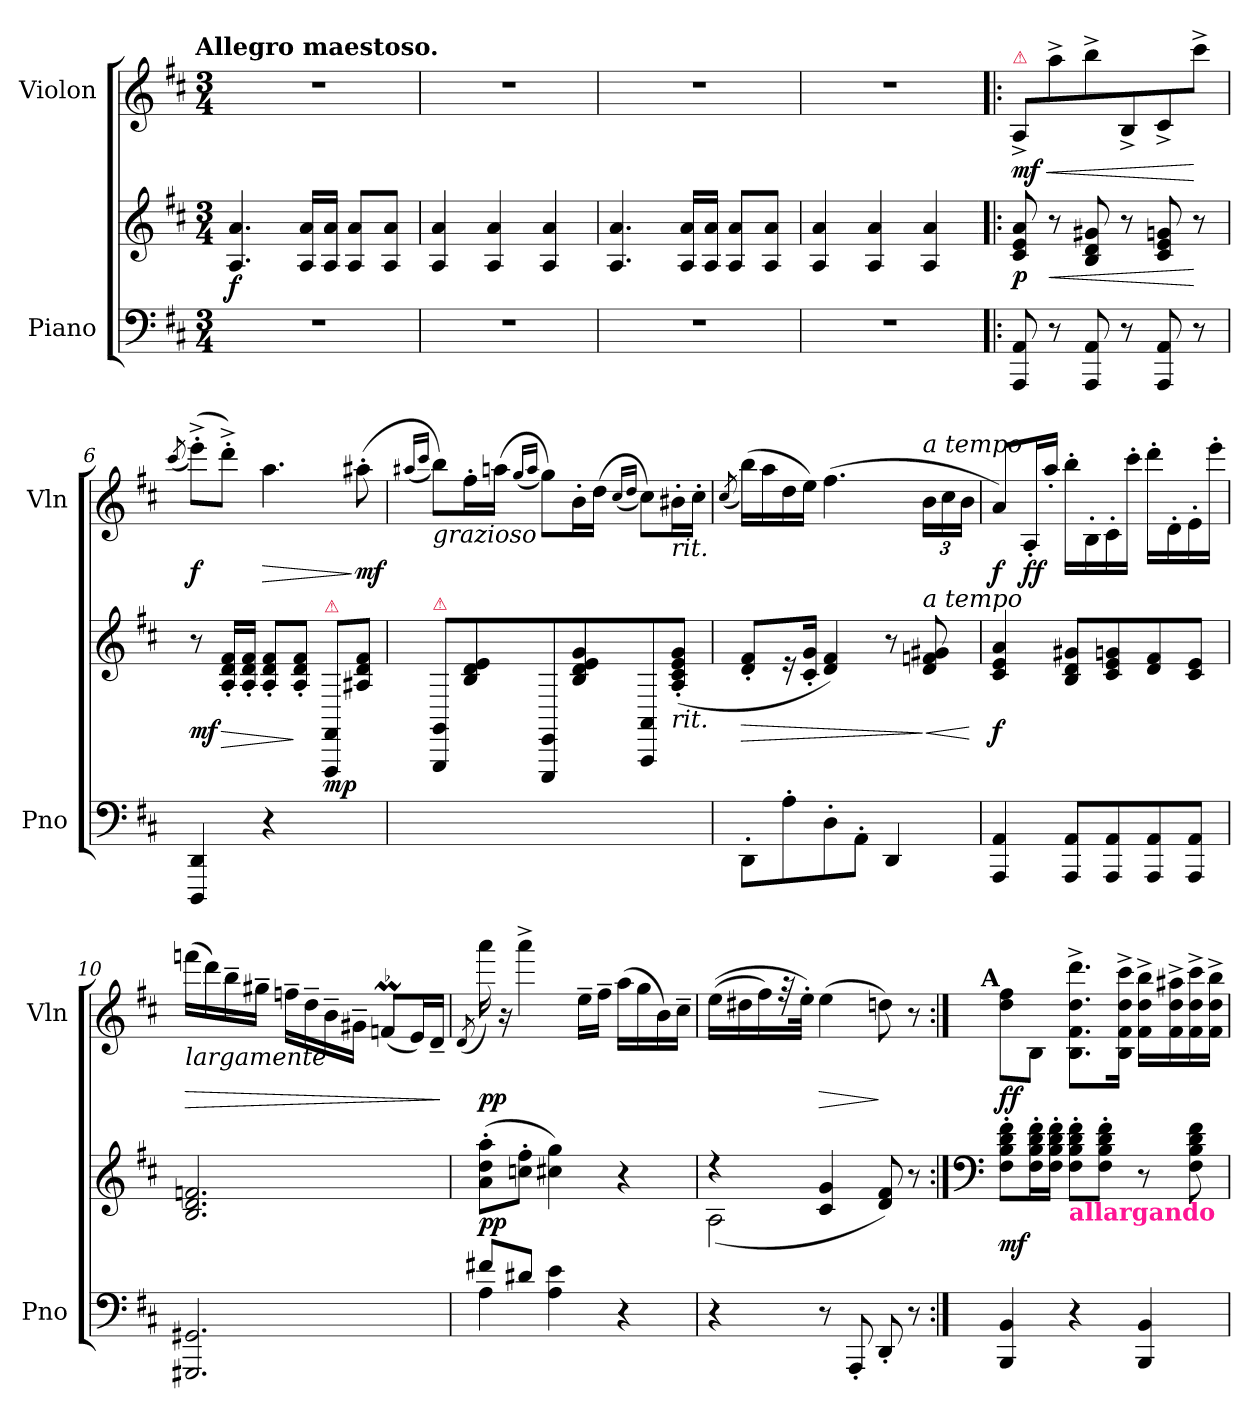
**kern	**kern	**dynam	**kern	**dynam
*part2	*part2	*part2	*part1	*part1
*staff3	*staff2	*staff2/3	*staff1	*staff1
*I"Piano	*	*	*I"Violon	*
*I'Pno	*	*	*I'Vln	*
*clefF4	*clefG2	*	*clefG2	*
*k[f#c#]	*k[f#c#]	*	*k[f#c#]	*
*D:	*D:	*	*D:	*
!!LO:TX:omd:t=Allegro maestoso.
*M3/4	*M3/4	*	*M3/4	*
*MM132	*MM132	*	*MM132	*
=1	=1	=1	=1	=1
2.r	4.A/ 4.a/	f	2.r	.
.	16A/ 16a/LL	.	.	.
.	16A/ 16a/JJ	.	.	.
.	8A/ 8a/L	.	.	.
.	8A/ 8a/J	.	.	.
=2	=2	=2	=2	=2
2.r	4A/ 4a/	.	2.r	.
.	4A/ 4a/	.	.	.
.	4A/ 4a/	.	.	.
=3	=3	=3	=3	=3
2.r	4.A/ 4.a/	.	2.r	.
.	16A/ 16a/LL	.	.	.
.	16A/ 16a/JJ	.	.	.
.	8A/ 8a/L	.	.	.
.	8A/ 8a/J	.	.	.
=4	=4	=4	=4	=4
2.r	4A/ 4a/	.	2.r	.
.	4A/ 4a/	.	.	.
.	4A/ 4a/	.	.	.
=5!|:	=5!|:	=5!|:	=5!|:	=5!|:
!	!	!	!LO:TX:a:color=crimson:t=⚠	!
!	!	!	!	!LO:HP:b
8AAA/ 8AA/	8c#/ 8e/ 8a/	p	8A^>/L	< mf
8r	8r	<	8aa^\	.
8AAA/ 8AA/	8B/ 8d/ 8g#X/	.	8bb^\	.
8r	8r	.	8B^>/	.
8AAA/ 8AA/	8c#/ 8e/ 8gn/	.	8c#^>/	.
8r	8r	[	8ccc#^\J	[
=6	=6	=6	=6	=6
.	.	.	(8qccc#/	.
4DDD/ 4DD/	8r	mf	(8eee'^\L)	f
.	16A'/ 16d'/ 16f#'/LL	>	8ddd'^\J)	.
.	16A'/ 16d'/ 16f#'/JJ	.	.	.
!	!	!	!	!LO:HP:b
4r	8A'/ 8d'/ 8f#'/L	.	4.aa\	>
.	8A'/ 8d'/ 8f#'/J	]	.	.
!	!LO:TX:a:color=crimson:t=⚠	!	!	!
4ryy	8FFF#/ 8FF#/L	mp	.	.
.	8A#X\ 8d\ 8f#\J	.	(8aa#X'\	] mf
=7	=7	=7	=7	=7
.	.	.	(16qqaa#X/LL	.
.	.	.	16qqccc#/JJ	.
!	!	!	!LO:TX:b:i:t=grazioso	!
!	!LO:TX:a:color=crimson:t=⚠	!	!	!
2.ryy	8GGG/ 8GG/L	.	8bb\L))	.
.	8B\ 8d\ 8e\	.	16ff#'\L	.
.	.	.	(16aan\JJ	.
.	.	.	(16qqgg/LL	.
.	.	.	16qqaa/JJ	.
.	8EEE/ 8EE/	.	8gg\L))	.
.	8B\ 8d\ 8e\ 8g\	.	16b'\L	.
.	.	.	(16dd\JJ	.
.	.	.	(16qqcc#/LL	.
.	.	.	16qqdd/JJ	.
.	8AAA/ 8AA/	.	8cc#\L))	.
!	!	!	!LO:TX:b:i:t=rit.	!
!	!LO:TX:b:i:t=rit.	!	!	!
.	(8A'\ 8c#'\ 8e'\ 8g'\J	.	16b#X'\L	.
.	.	.	16cc#'\JJ	.
=8	=8	=8	=8	=8
.	.	.	(8qcc#/	.
8DD'\L	8d'/ 8f#'/L	>	(16bb\LL)	.
.	.	.	16aa\	.
8A'\	16r	.	16dd\	.
.	16c#'/ 16g'/Jk	.	16ee\JJ)	.
8D'\	4d/ 4f#/)	.	(4.ff#\	.
8AA'\J	.	.	.	.
4DD/	8r	.	.	.
!	!	!	!LO:TX:a:i:t=a tempo	!
!	!LO:TX:a:i:t=a tempo	!	!	!
.	8d/ 8fn/ 8g#X/	] <	24b\LL	.
.	.	.	24cc#\	.
.	.	.	24b\JJ	.
.	.	[	.	.
=9	=9	=9	=9	=9
4AAA/ 4AA/	4c#/ 4e/ 4a/	f	8a/L)	f
.	.	.	16A'/L	ff
.	.	.	16aa'/JJ	.
8AAA/ 8AA/L	8B/ 8d/ 8g#X/L	.	16bb'\LL	.
.	.	.	16B'\	.
8AAA/ 8AA/	8c#/ 8e/ 8gn/	.	16c#'\	.
.	.	.	16ccc#'\JJ	.
8AAA/ 8AA/	8d/ 8f#/	.	16ddd'\LL	.
.	.	.	16d'\	.
8AAA/ 8AA/J	8c#/ 8e/J	.	16e'\	.
.	.	.	16eee'\JJ	.
=10	=10	=10	=10	=10
!	!	!	!LO:TX:b:i:t=largamente	!
!	!	!	!	!LO:HP:b
2.GGG#X/ 2.GG#X/	2.B/ 2.d/ 2.fn/	.	(16fffn\LL	>
.	.	.	16ddd\)	.
.	.	.	16bb~\	.
.	.	.	16gg#X~\JJ	.
.	.	.	16ffn~\LL	.
.	.	.	16dd~\	.
.	.	.	16b~\	.
.	.	.	16g#X~\JJ	.
.	.	.	(8fnm/L	.
.	.	.	16e/L)	.
.	.	.	16d~/JJ	.
.	.	.	.	]
=11	=11	=11	=11	=11
.	.	.	(8qd/	.
*^	*	*	*	*
8f#X/L	4A\	(8a'\ 8dd'\ 8aa'\L	pp	16aaa\)	pp
.	.	.	.	16r	.
8d#X/J	.	8ccn'\ 8ff#'\J	.	4aaa^\	.
4A\ 4e\	2ryy	4cc#X\ 4gg\)	.	.	.
.	.	.	.	16ee~\LL	.
.	.	.	.	16ff#~\JJ	.
4r	.	4r	.	(16aa\LL	.
.	.	.	.	16gg\	.
.	.	.	.	16b\)	.
.	.	.	.	16cc#~\JJ	.
*v	*v	*	*	*	*
=12	=12	=12	=12	=12
*	*^	*	*	*
4r	4r	(>2A\	.	((16ee\LL	.
.	.	.	.	16dd#X\	.
.	.	.	.	16ff#\)	.
.	.	.	.	32r	.
.	.	.	.	32ee'\JJk)	.
!	!	!	!	!	!LO:HP:b
8r	4c#/ 4g/	.	.	(4ee\	>
8AAA'/	.	.	.	.	.
8DD'/	8d/ 8f#/)	4ryy	.	8ddn\)	]
8r	8r	.	.	8r	.
*	*v	*v	*	*	*
=13:|!	=13:|!	=13:|!	=13:|!	=13:|!
*	*clefF4	*	*	*
!	!	!	!LO:TX:a:B:rj:t=A	!
4BBB/ 4BB/	8F#'\ 8B'\ 8d'\ 8f#'\L	mf	8dd\ 8ff#\L	ff
.	16F#'\ 16B'\ 16d'\ 16f#'\L	.	8B\J	.
.	16F#'\ 16B'\ 16d'\ 16f#'\JJ	.	.	.
!	!LO:TX:b:B:color=deeppink:t=allargando	!	!	!
4r	8F#'\ 8B'\ 8d'\ 8f#'\L	.	8.B^\ 8.f#^\ 8.dd^\ 8.ddd^\L	.
.	8F#'\ 8B'\ 8d'\ 8f#'\J	.	.	.
.	.	.	16B^\ 16f#^\ 16dd^\ 16ccc#^\Jk	.
4BBB/ 4BB/	8r	.	16f#^\ 16dd^\ 16bb^\LL	.
.	.	.	16f#^\ 16dd^\ 16aa#X^\	.
.	8F#\ 8B\ 8d\ 8f#\	.	16f#^\ 16dd^\ 16ccc#^\	.
.	.	.	16f#^\ 16dd^\ 16bb^\JJ	.
=	=	=	=	=
*-	*-	*-	*-	*-
